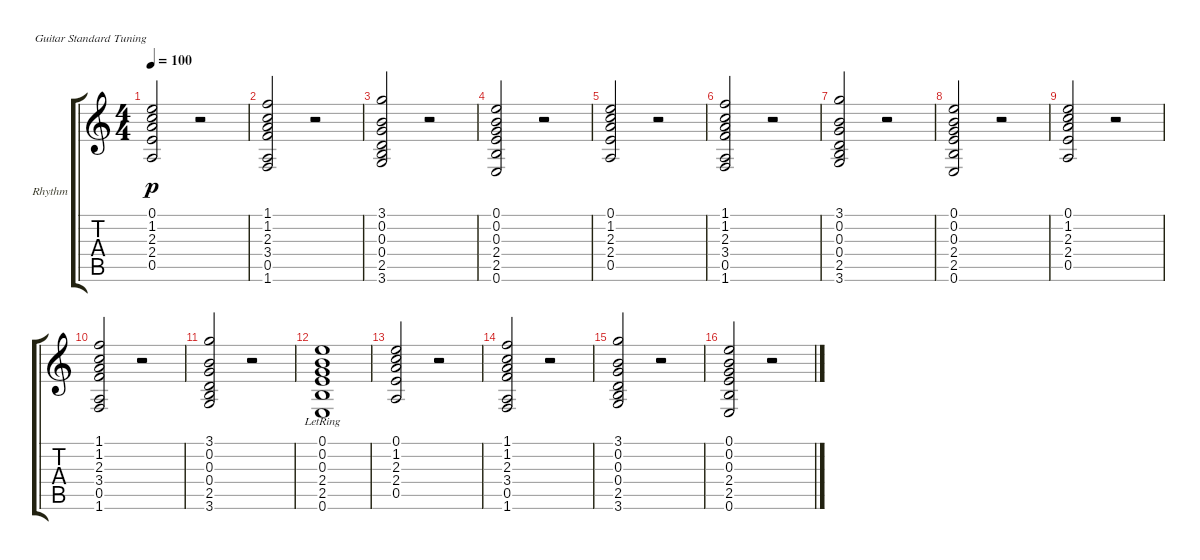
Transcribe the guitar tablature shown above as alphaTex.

\defaultSystemsLayout 4
\bracketExtendMode groupsimilarinstruments
\firstSystemTrackNameOrientation horizontal
\otherSystemsTrackNameOrientation horizontal
\track ("Rhythm" "Rhythm") {instrument distortionguitar}
\staff {score tabs}
\tuning (E4 B3 G3 D3 A2 E2)
\ts (4 4)
\tempo 100
\clef g2
\scale
0.333333
\ks c
(0.1 1.2 2.3 2.4 0.5).2{dy p} r.2 |
\scale
0.333333 (1.1 1.2 2.3 3.4 0.5 1.6).2 r.2 |
\scale
0.333333 (3.1 0.2 0.3 0.4 2.5 3.6).2 r.2 |
\scale
0.333333 (0.1 0.2 0.3 2.4 2.5 0.6).2 r.2 |
\scale
0.333333 (0.1 1.2 2.3 2.4 0.5).2 r.2 |
\scale
0.333333 (1.1 1.2 2.3 3.4 0.5 1.6).2 r.2 |
\scale
0.333333 (3.1 0.2 0.3 0.4 2.5 3.6).2 r.2 |
\scale
0.333333 (0.1 0.2 0.3 2.4 2.5 0.6).2 r.2 |
\scale
0.333333 (0.1 1.2 2.3 2.4 0.5).2 r.2 |
\scale
0.333333 (1.1 1.2 2.3 3.4 0.5 1.6).2 r.2 |
\scale
0.333333 (3.1 0.2 0.3 0.4 2.5 3.6).2 r.2 |
\scale
0.333333 (0.1{lr} 0.2{lr} 0.3{lr} 2.4{lr} 2.5{lr} 0.6{lr}).1 |
\scale
0.333333 (0.1 1.2 2.3 2.4 0.5).2 r.2 |
\scale
0.333333 (1.1 1.2 2.3 3.4 0.5 1.6).2 r.2 |
\scale
0.333333 (3.1 0.2 0.3 0.4 2.5 3.6).2 r.2 |
\scale
0.333333 (0.1 0.2 0.3 2.4 2.5 0.6).2 r.2
